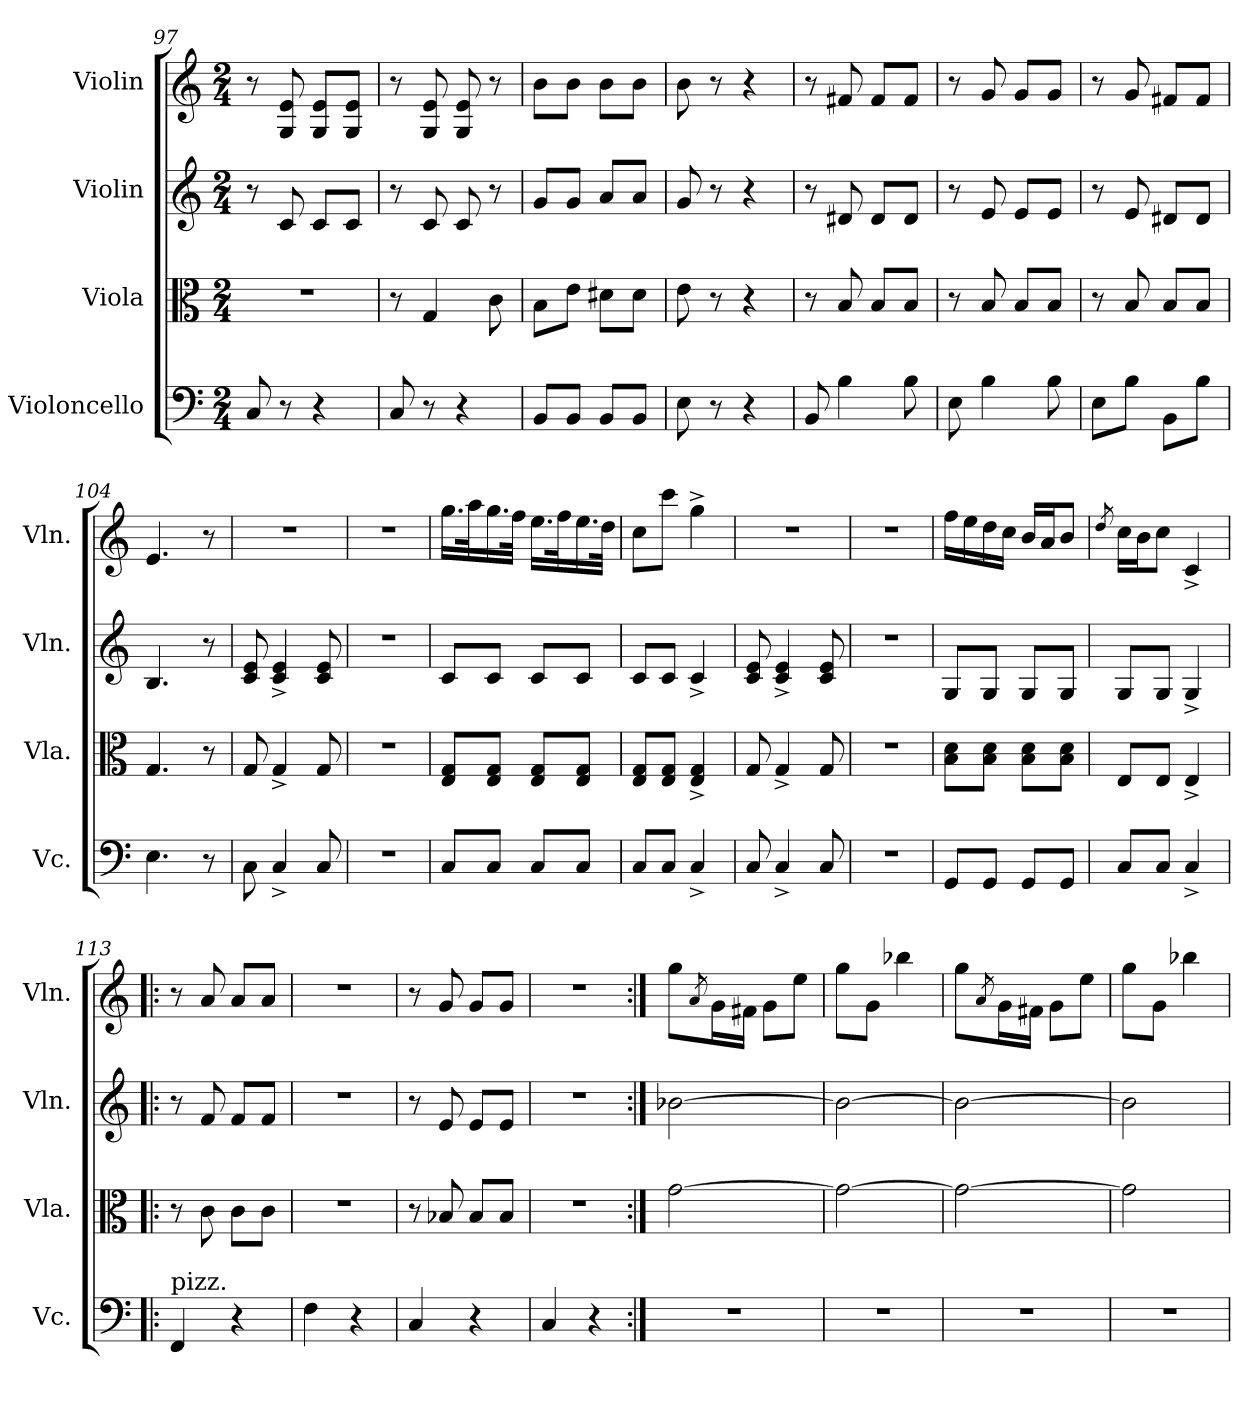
**kern	**kern	**kern	**kern
*part4	*part3	*part2	*part1
*staff4	*staff3	*staff2	*staff1
*I"Violoncello	*I"Viola	*I"Violin	*I"Violin
*I'Vc.	*I'Vla.	*I'Vln.	*I'Vln.
!!LO:LB:g=z
*clefF4	*clefC3	*clefG2	*clefG2
*k[]	*k[]	*k[]	*k[]
*M2/4	*M2/4	*M2/4	*M2/4
=97	=97	=97	=97
8C/	2r	8r	8r
8r	.	8c/	8G/ 8e/
4r	.	8c/L	8G/ 8e/L
.	.	8c/J	8G/ 8e/J
=98	=98	=98	=98
8C/	8r	8r	8r
8r	4G/	8c/	8G/ 8e/
4r	.	8c/	8G/ 8e/
.	8c\	8r	8r
=99	=99	=99	=99
8BB/L	8B\L	8g/L	8b\L
8BB/J	8e\J	8g/J	8b\J
8BB/L	8d#X\L	8a/L	8b\L
8BB/J	8d#\J	8a/J	8b\J
=100	=100	=100	=100
8E\	8e\	8g/	8b\
8r	8r	8r	8r
4r	4r	4r	4r
=101	=101	=101	=101
8BB/	8r	8r	8r
4B\	8B/	8d#X/	8f#X/
.	8B/L	8d#/L	8f#/L
8B\	8B/J	8d#/J	8f#/J
=102	=102	=102	=102
8E\	8r	8r	8r
4B\	8B/	8e/	8g/
.	8B/L	8e/L	8g/L
8B\	8B/J	8e/J	8g/J
=103	=103	=103	=103
8E\L	8r	8r	8r
8B\J	8B/	8e/	8g/
8BB\L	8B/L	8d#X/L	8f#X/L
8B\J	8B/J	8d#/J	8f#/J
=104	=104	=104	=104
4.E\	4.G/	4.B/	4.e/
8r	8r	8r	8r
!!LO:LB:g=z
=105	=105	=105	=105
8C\	8G/	8c/ 8e/	2r
4C^/	4G^/	4c/^ 4e/^	.
8C/	8G/	8c/ 8e/	.
=106	=106	=106	=106
2r	2r	2r	2r
=107	=107	=107	=107
8C/L	8E/ 8G/L	8c/L	16.gg\LL
.	.	.	32aa\K
8C/J	8E/ 8G/J	8c/J	16.gg\
.	.	.	32ff\JJk
8C/L	8E/ 8G/L	8c/L	16.ee\LL
.	.	.	32ff\K
8C/J	8E/ 8G/J	8c/J	16.ee\
.	.	.	32dd\JJk
=108	=108	=108	=108
8C/L	8E/ 8G/L	8c/L	8cc\L
8C/J	8E/ 8G/J	8c/J	8ccc\J
4C^/	4E/^ 4G/^	4c^/	4gg^\
=109	=109	=109	=109
8C/	8G/	8c/ 8e/	2r
4C^/	4G^/	4c/^ 4e/^	.
8C/	8G/	8c/ 8e/	.
=110	=110	=110	=110
2r	2r	2r	2r
=111	=111	=111	=111
8GG/L	8B\ 8d\L	8G/L	16ff\LL
.	.	.	16ee\
8GG/J	8B\ 8d\J	8G/J	16dd\
.	.	.	16cc\JJ
8GG/L	8B\ 8d\L	8G/L	16b/LL
.	.	.	16a/J
8GG/J	8B\ 8d\J	8G/J	8b/J
!!LO:PB:g=z
=112	=112	=112	=112
.	.	.	8qdd/
8C/L	8E/L	8G/L	16cc\LL
.	.	.	16b\J
8C/J	8E/J	8G/J	8cc\J
4C^/	4E^/	4G^/	4c^/
=113!|:	=113!|:	=113!|:	=113!|:
!LO:TX:a:t=pizz.	!	!	!
4FF/	8r	8r	8r
.	8c\	8f/	8a/
4r	8c\L	8f/L	8a/L
.	8c\J	8f/J	8a/J
=114	=114	=114	=114
4F\	2r	2r	2r
4r	.	.	.
=115	=115	=115	=115
4C/	8r	8r	8r
.	8B-X/	8e/	8g/
4r	8B-/L	8e/L	8g/L
.	8B-/J	8e/J	8g/J
=116	=116	=116	=116
4C/	2r	2r	2r
4r	.	.	.
=117:|!	=117:|!	=117:|!	=117:|!
2r	[2g\	[2b-X\	8gg\L
.	.	.	8qa/
.	.	.	16g\L
.	.	.	16f#X\JJ
.	.	.	8g\L
.	.	.	8ee\J
=118	=118	=118	=118
2r	2g\_	2b-\_	8gg\L
.	.	.	8g\J
.	.	.	4bb-X\
!!LO:LB:g=z
=119	=119	=119	=119
2r	2g\_	2b-\_	8gg\L
.	.	.	8qa/
.	.	.	16g\L
.	.	.	16f#X\JJ
.	.	.	8g\L
.	.	.	8ee\J
=120	=120	=120	=120
2r	2g\]	2b-\]	8gg\L
.	.	.	8g\J
.	.	.	4bb-X\
=	=	=	=
*-	*-	*-	*-
